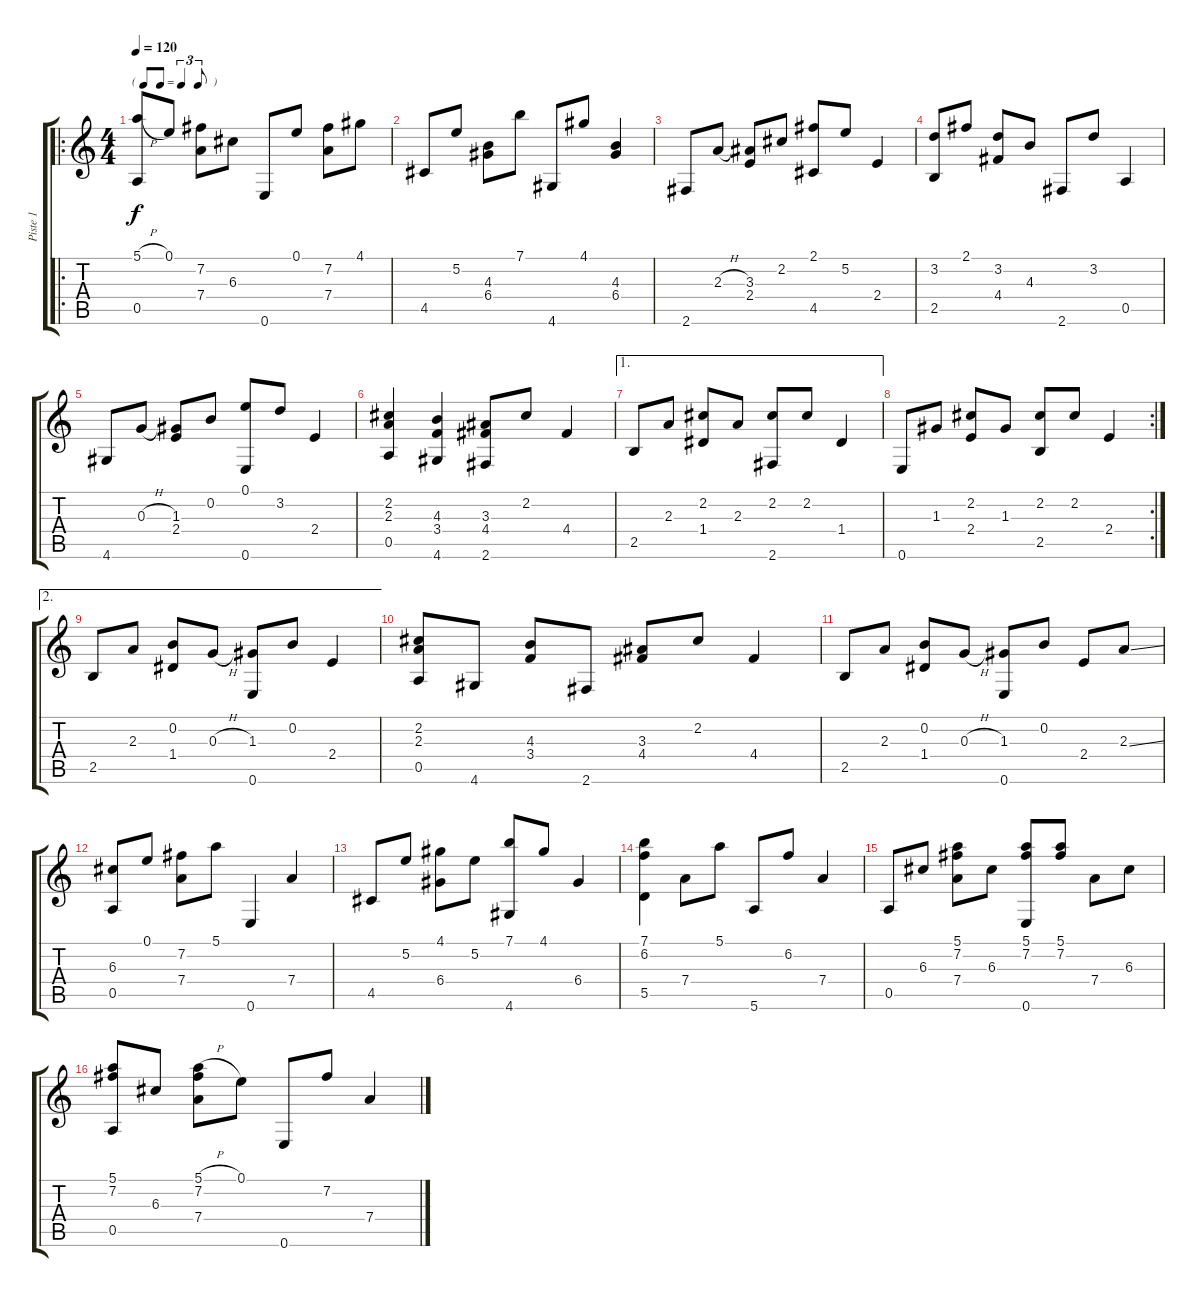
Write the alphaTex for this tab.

\track ("Piste 1" "Piste 1") {instrument acousticguitarnylon}
\staff {score tabs}
\tuning (E4 B3 G3 D3 A2 E2) {hide}
\ro
\ts (4 4)
\tf triplet8th
\tempo 120
\clef g2
\ks c
(5.1{h} 0.5).8{dy f instrument acousticguitarnylon} 0.1.8 (7.2 7.4).8 6.3.8 0.6.8 0.1.8 (7.2 7.4).8 4.1.8 |
4.5.8 5.2.8 (4.3 6.4).8 7.1.8 4.6.8 4.1.8 (4.3 6.4).4 |
2.6.8 2.3{h}.8 (3.3 2.4).8 2.2.8 (2.1 4.5).8 5.2.8 2.4.4 |
(3.2 2.5).8 2.1.8 (3.2 4.4).8 4.3.8 2.6.8 3.2.8 0.5.4 |
4.6.8 0.3{h}.8 (1.3 2.4).8 0.2.8 (0.1 0.6).8 3.2.8 2.4.4 |
(2.2 2.3 0.5).4 (4.3 3.4 4.6).4 (3.3 4.4 2.6).8 2.2.8 4.4.4 |
\ae 1
2.5.8 2.3.8 (2.2 1.4).8 2.3.8 (2.2 2.6).8 2.2.8 1.4.4 |
\rc 2
0.6.8 1.3.8 (2.2 2.4).8 1.3.8 (2.2 2.5).8 2.2.8 2.4.4 |
\ae 2
2.5.8 2.3.8 (0.2 1.4).8 0.3{h}.8 (1.3 0.6).8 0.2.8 2.4.4 |
(2.2 2.3 0.5).8 4.6.8 (4.3 3.4).8 2.6.8 (3.3 4.4).8 2.2.8 4.4.4 |
2.5.8 2.3.8 (0.2 1.4).8 0.3{h}.8 (1.3 0.6).8 0.2.8 2.4.8 2.3{ss}.8 |
(6.3 0.5).8 0.1.8 (7.2 7.4).8 5.1.8 0.6.4 7.4.4 |
4.5.8 5.2.8 (4.1 6.4).8 5.2.8 (7.1 4.6).8 4.1.8 6.4.4 |
(7.1 6.2 5.5).4 7.4.8 5.1.8 5.6.8 6.2.8 7.4.4 |
0.5.8 6.3.8 (5.1 7.2 7.4).8 6.3.8 (5.1 7.2 0.6).8 (5.1 7.2).8 7.4.8 6.3.8 |
(5.1 7.2 0.5).8 6.3.8 (5.1{h} 7.2 7.4).8 0.1.8 0.6.8 7.2.8 7.4.4
